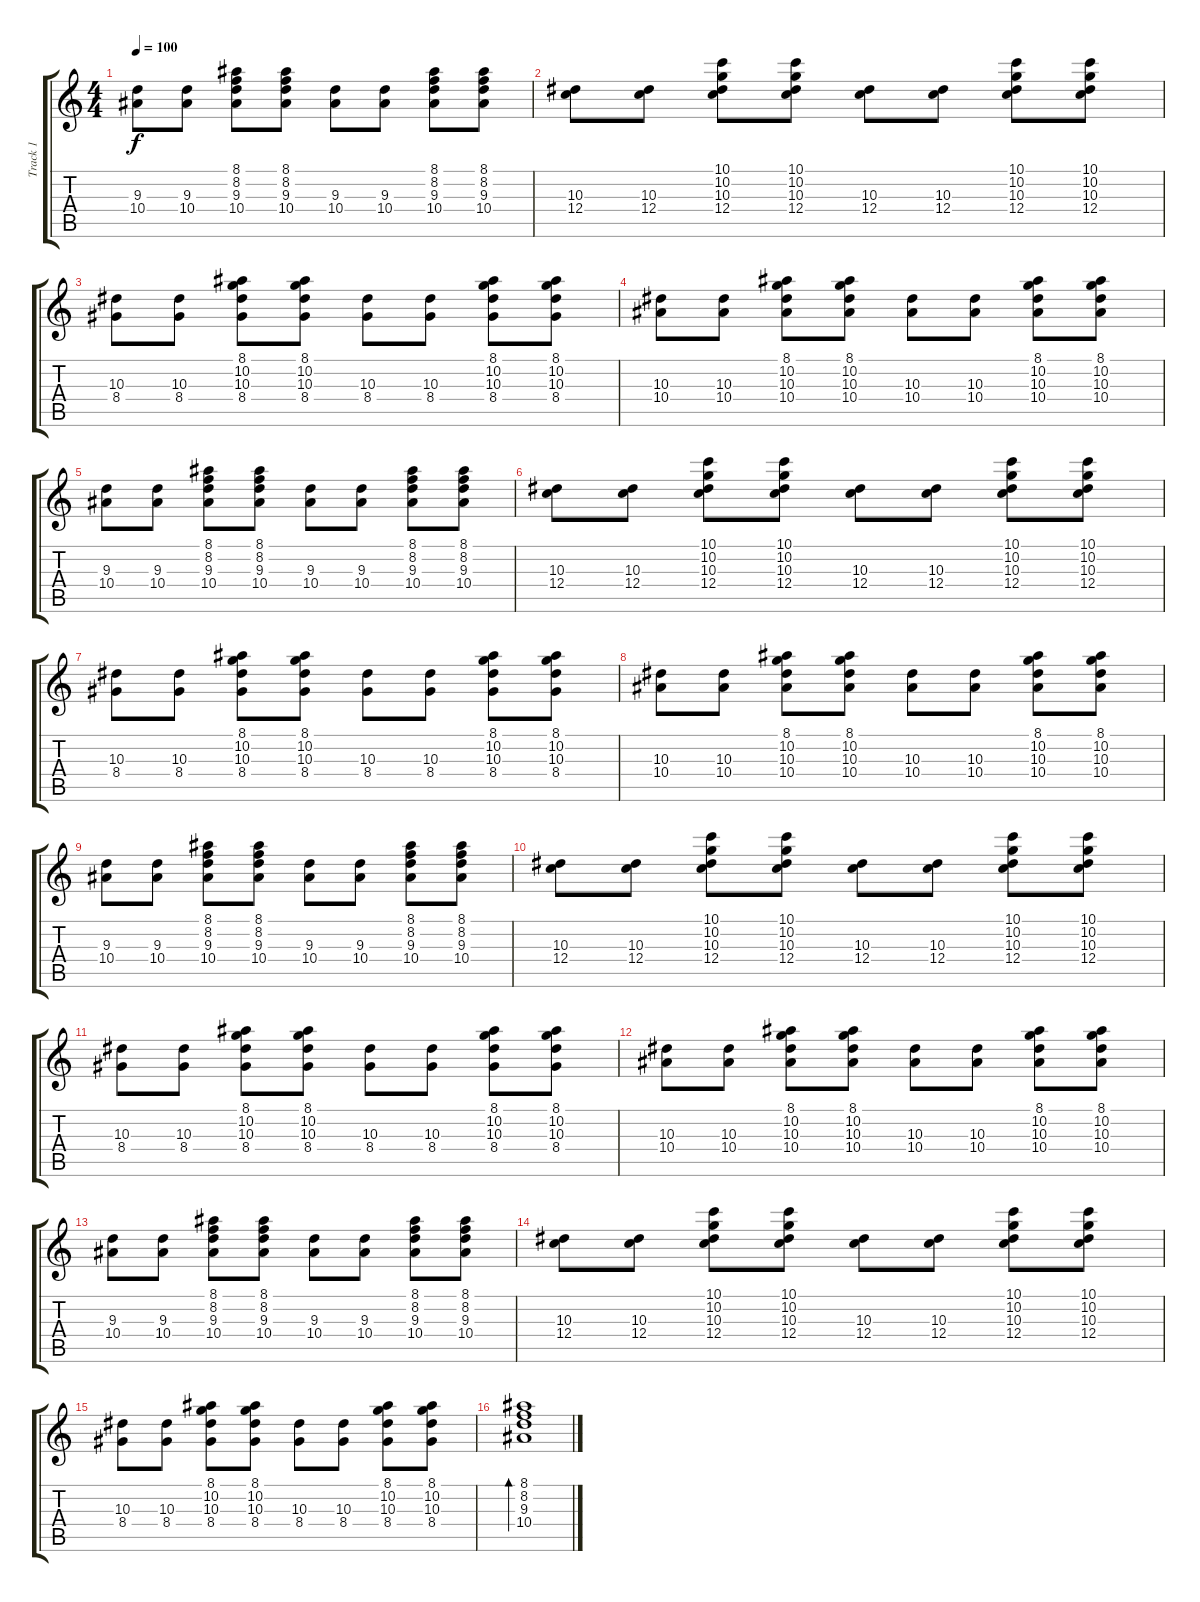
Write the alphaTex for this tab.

\track ("Track 1" "Track 1") {instrument electricguitarclean}
\staff {score tabs}
\tuning (D4 A3 F3 C3 G2 C2) {hide}
\ts (4 4)
\tempo 100
\clef g2
\ks c
(9.3 10.4).8{dy f} (9.3 10.4).8 (8.1 8.2 9.3 10.4).8 (8.1 8.2 9.3 10.4).8 (9.3 10.4).8 (9.3 10.4).8 (8.1 8.2 9.3 10.4).8 (8.1 8.2 9.3 10.4).8 |
(10.3 12.4).8 (10.3 12.4).8 (10.1 10.2 10.3 12.4).8 (10.1 10.2 10.3 12.4).8 (10.3 12.4).8 (10.3 12.4).8 (10.1 10.2 10.3 12.4).8 (10.1 10.2 10.3 12.4).8 |
(10.3 8.4).8 (10.3 8.4).8 (8.1 10.2 10.3 8.4).8 (8.1 10.2 10.3 8.4).8 (10.3 8.4).8 (10.3 8.4).8 (8.1 10.2 10.3 8.4).8 (8.1 10.2 10.3 8.4).8 |
(10.3 10.4).8 (10.3 10.4).8 (8.1 10.2 10.3 10.4).8 (8.1 10.2 10.3 10.4).8 (10.3 10.4).8 (10.3 10.4).8 (8.1 10.2 10.3 10.4).8 (8.1 10.2 10.3 10.4).8 |
(9.3 10.4).8 (9.3 10.4).8 (8.1 8.2 9.3 10.4).8 (8.1 8.2 9.3 10.4).8 (9.3 10.4).8 (9.3 10.4).8 (8.1 8.2 9.3 10.4).8 (8.1 8.2 9.3 10.4).8 |
(10.3 12.4).8 (10.3 12.4).8 (10.1 10.2 10.3 12.4).8 (10.1 10.2 10.3 12.4).8 (10.3 12.4).8 (10.3 12.4).8 (10.1 10.2 10.3 12.4).8 (10.1 10.2 10.3 12.4).8 |
(10.3 8.4).8 (10.3 8.4).8 (8.1 10.2 10.3 8.4).8 (8.1 10.2 10.3 8.4).8 (10.3 8.4).8 (10.3 8.4).8 (8.1 10.2 10.3 8.4).8 (8.1 10.2 10.3 8.4).8 |
(10.3 10.4).8 (10.3 10.4).8 (8.1 10.2 10.3 10.4).8 (8.1 10.2 10.3 10.4).8 (10.3 10.4).8 (10.3 10.4).8 (8.1 10.2 10.3 10.4).8 (8.1 10.2 10.3 10.4).8 |
(9.3 10.4).8 (9.3 10.4).8 (8.1 8.2 9.3 10.4).8 (8.1 8.2 9.3 10.4).8 (9.3 10.4).8 (9.3 10.4).8 (8.1 8.2 9.3 10.4).8 (8.1 8.2 9.3 10.4).8 |
(10.3 12.4).8 (10.3 12.4).8 (10.1 10.2 10.3 12.4).8 (10.1 10.2 10.3 12.4).8 (10.3 12.4).8 (10.3 12.4).8 (10.1 10.2 10.3 12.4).8 (10.1 10.2 10.3 12.4).8 |
(10.3 8.4).8 (10.3 8.4).8 (8.1 10.2 10.3 8.4).8 (8.1 10.2 10.3 8.4).8 (10.3 8.4).8 (10.3 8.4).8 (8.1 10.2 10.3 8.4).8 (8.1 10.2 10.3 8.4).8 |
(10.3 10.4).8 (10.3 10.4).8 (8.1 10.2 10.3 10.4).8 (8.1 10.2 10.3 10.4).8 (10.3 10.4).8 (10.3 10.4).8 (8.1 10.2 10.3 10.4).8 (8.1 10.2 10.3 10.4).8 |
(9.3 10.4).8 (9.3 10.4).8 (8.1 8.2 9.3 10.4).8 (8.1 8.2 9.3 10.4).8 (9.3 10.4).8 (9.3 10.4).8 (8.1 8.2 9.3 10.4).8 (8.1 8.2 9.3 10.4).8 |
(10.3 12.4).8 (10.3 12.4).8 (10.1 10.2 10.3 12.4).8 (10.1 10.2 10.3 12.4).8 (10.3 12.4).8 (10.3 12.4).8 (10.1 10.2 10.3 12.4).8 (10.1 10.2 10.3 12.4).8 |
(10.3 8.4).8 (10.3 8.4).8 (8.1 10.2 10.3 8.4).8 (8.1 10.2 10.3 8.4).8 (10.3 8.4).8 (10.3 8.4).8 (8.1 10.2 10.3 8.4).8 (8.1 10.2 10.3 8.4).8 |
(8.1 8.2 9.3 10.4).1{bd 240}
